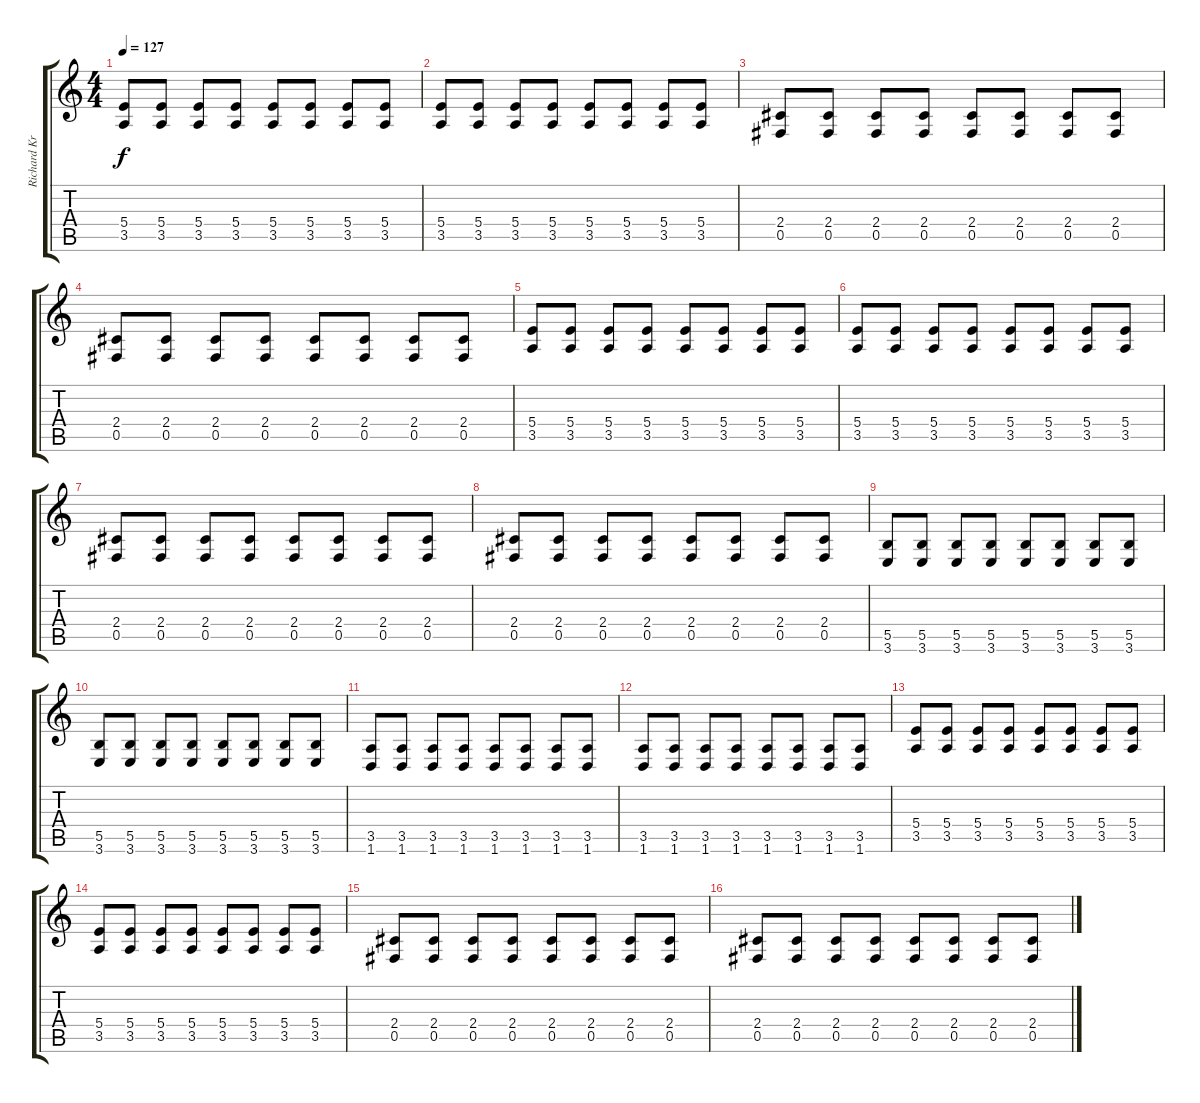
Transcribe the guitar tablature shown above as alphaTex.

\track ("Richard Kruspe - Guitar I" "Richard Kr") {instrument acousticguitarsteel}
\staff {score tabs}
\tuning (Db4 Ab3 E3 B2 Gb2 Db2) {hide}
\ts (4 4)
\tempo 127
\clef g2
\ks c
(5.4 3.5).8{dy f instrument distortionguitar} (5.4 3.5).8 (5.4 3.5).8 (5.4 3.5).8 (5.4 3.5).8 (5.4 3.5).8 (5.4 3.5).8 (5.4 3.5).8 |
(5.4 3.5).8 (5.4 3.5).8 (5.4 3.5).8 (5.4 3.5).8 (5.4 3.5).8 (5.4 3.5).8 (5.4 3.5).8 (5.4 3.5).8 |
(2.4 0.5).8 (2.4 0.5).8 (2.4 0.5).8 (2.4 0.5).8 (2.4 0.5).8 (2.4 0.5).8 (2.4 0.5).8 (2.4 0.5).8 |
(2.4 0.5).8 (2.4 0.5).8 (2.4 0.5).8 (2.4 0.5).8 (2.4 0.5).8 (2.4 0.5).8 (2.4 0.5).8 (2.4 0.5).8 |
(5.4 3.5).8 (5.4 3.5).8 (5.4 3.5).8 (5.4 3.5).8 (5.4 3.5).8 (5.4 3.5).8 (5.4 3.5).8 (5.4 3.5).8 |
(5.4 3.5).8 (5.4 3.5).8 (5.4 3.5).8 (5.4 3.5).8 (5.4 3.5).8 (5.4 3.5).8 (5.4 3.5).8 (5.4 3.5).8 |
(2.4 0.5).8 (2.4 0.5).8 (2.4 0.5).8 (2.4 0.5).8 (2.4 0.5).8 (2.4 0.5).8 (2.4 0.5).8 (2.4 0.5).8 |
(2.4 0.5).8 (2.4 0.5).8 (2.4 0.5).8 (2.4 0.5).8 (2.4 0.5).8 (2.4 0.5).8 (2.4 0.5).8 (2.4 0.5).8 |
(5.5 3.6).8 (5.5 3.6).8 (5.5 3.6).8 (5.5 3.6).8 (5.5 3.6).8 (5.5 3.6).8 (5.5 3.6).8 (5.5 3.6).8 |
(5.5 3.6).8 (5.5 3.6).8 (5.5 3.6).8 (5.5 3.6).8 (5.5 3.6).8 (5.5 3.6).8 (5.5 3.6).8 (5.5 3.6).8 |
(3.5 1.6).8 (3.5 1.6).8 (3.5 1.6).8 (3.5 1.6).8 (3.5 1.6).8 (3.5 1.6).8 (3.5 1.6).8 (3.5 1.6).8 |
(3.5 1.6).8 (3.5 1.6).8 (3.5 1.6).8 (3.5 1.6).8 (3.5 1.6).8 (3.5 1.6).8 (3.5 1.6).8 (3.5 1.6).8 |
(5.4 3.5).8{volume 14 instrument distortionguitar} (5.4 3.5).8 (5.4 3.5).8 (5.4 3.5).8 (5.4 3.5).8 (5.4 3.5).8 (5.4 3.5).8 (5.4 3.5).8 |
(5.4 3.5).8 (5.4 3.5).8 (5.4 3.5).8 (5.4 3.5).8 (5.4 3.5).8 (5.4 3.5).8 (5.4 3.5).8 (5.4 3.5).8 |
(2.4 0.5).8 (2.4 0.5).8 (2.4 0.5).8 (2.4 0.5).8 (2.4 0.5).8 (2.4 0.5).8 (2.4 0.5).8 (2.4 0.5).8 |
(2.4 0.5).8 (2.4 0.5).8 (2.4 0.5).8 (2.4 0.5).8 (2.4 0.5).8 (2.4 0.5).8 (2.4 0.5).8 (2.4 0.5).8
